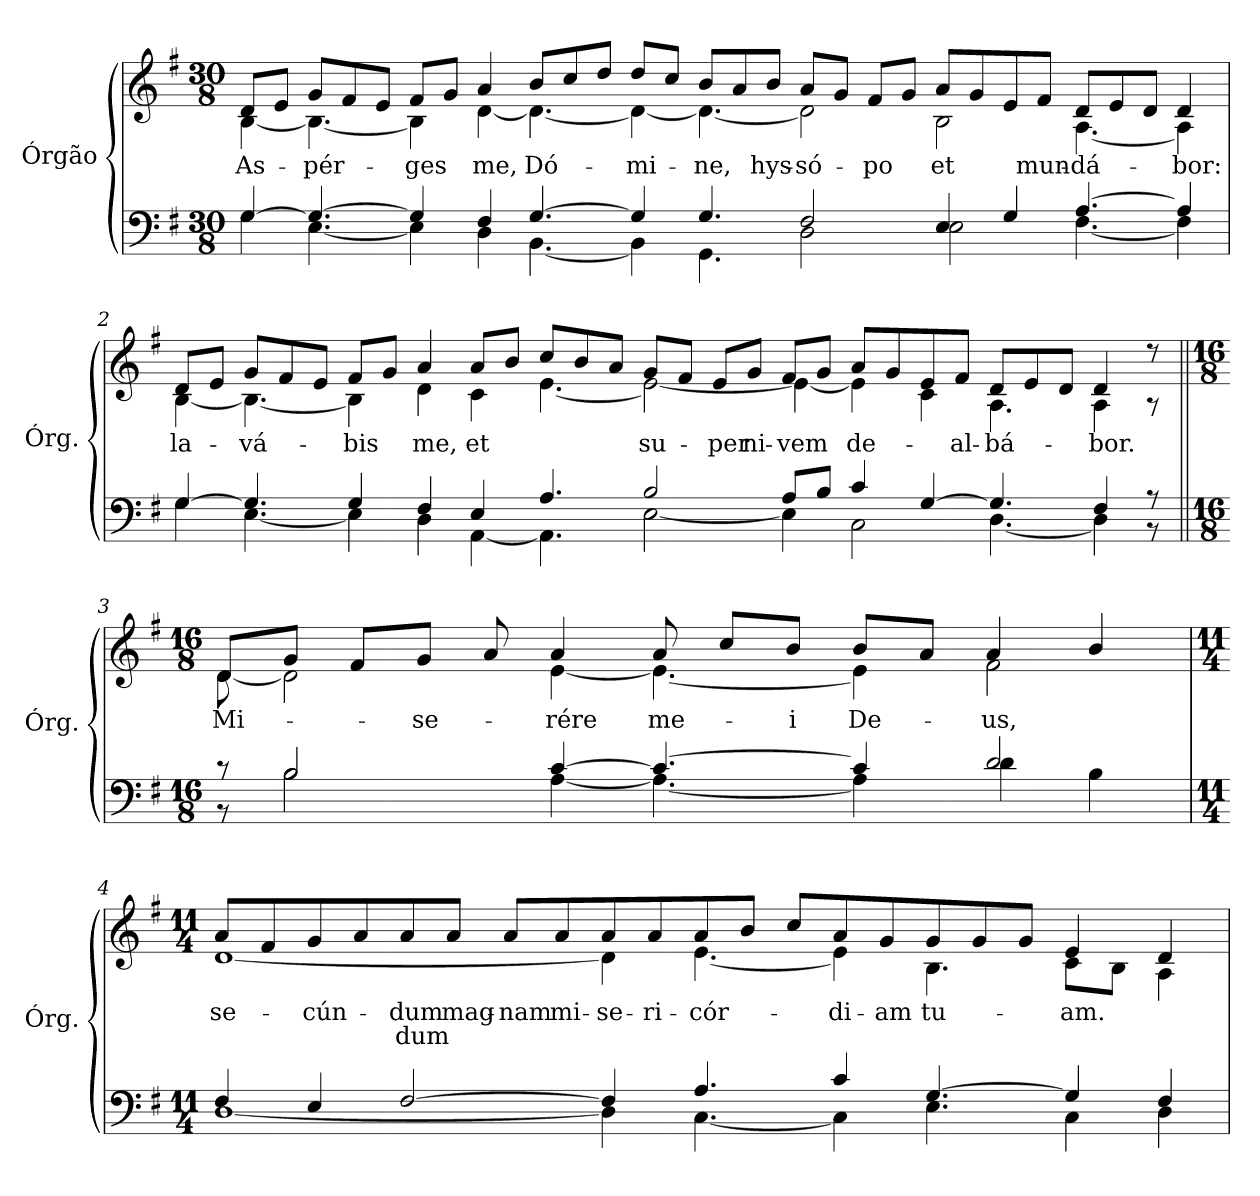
**kern	**kern	**text	**text
*part1	*part1	*part1	*part1
*staff2	*staff1	*staff1	*staff1
*I"Órgão	*	*	*
*I'Órg.	*	*	*
!!LO:PB:g=z
*clefF4	*clefG2	*	*
*k[f#]	*k[f#]	*	*
*G:	*G:	*	*
*M30/8	*M30/8	*	*
*MM66	*MM66	*	*
=1	=1	=1	=1
*^	*	*	*
!	!	!	!LO:LY:b:color=#000000	!
*	*	*^	*	*
[>4Gi/	4Gi\	8di/L	[<4Bi\	As-	.
.	.	8ei/J	.	.	.
!	!	!	!	!LO:LY:b:color=#000000	!
4.Gi/_>	[<4.Ei\	8gi/L	4.Bi\_<	-pér-	.
.	.	8f#i/	.	.	.
.	.	8ei/J	.	.	.
!	!	!	!	!LO:LY:b:color=#000000	!
4Gi/]	4Ei\]	8f#i/L	4Bi\]	-ges	.
.	.	8gi/J	.	.	.
!	!	!	!	!LO:LY:b:color=#000000	!
4F#i/	4Di\	4ai/	[<4di\	me,	.
!	!	!	!	!LO:LY:b:color=#000000	!
[>4.Gi/	[<4.BBi\	8bi/L	4.di\_<	Dó-	.
.	.	8cci/	.	.	.
.	.	8ddi/J	.	.	.
!	!	!	!	!LO:LY:b:color=#000000	!
4Gi/]	4BBi\]	8ddi/L	4di\_<	-mi-	.
.	.	8cci/J	.	.	.
!	!	!	!	!LO:LY:b:color=#000000	!
4.Gi/	4.GGi\	8bi/L	4.di\_<	-ne,	.
.	.	8ai/	.	.	.
!	!	!	!	!LO:LY:b:color=#000000	!
.	.	8bi/J	.	hys-	.
!	!	!	!	!LO:LY:b:color=#000000	!
2F#i/	2Di\	8ai/L	2di\]	-só-	.
.	.	8gi/J	.	.	.
!	!	!	!	!LO:LY:b:color=#000000	!
.	.	8f#i/L	.	-po	.
.	.	8gi/J	.	.	.
!	!	!	!	!LO:LY:b:color=#000000	!
4Ei/	2Ei\	8ai/L	2Bi\	et	.
.	.	8gi/	.	.	.
4Gi/	.	8ei/	.	.	.
!	!	!	!	!LO:LY:b:color=#000000	!
.	.	8f#i/J	.	mun-	.
!	!	!	!	!LO:LY:b:color=#000000	!
[>4.Ai/	[<4.F#i\	8di/L	[<4.Ai\	-dá-	.
.	.	8ei/	.	.	.
.	.	8di/J	.	.	.
!	!	!	!	!LO:LY:b:color=#000000	!
4Ai/]	4F#i\]	4di/	4Ai\]	-bor:	.
!!LO:LB:g=z	!!
=2	=2	=2	=2	=2	=2
!	!	!	!	!LO:LY:b:color=#000000	!
[>4Gi/	4Gi\	8di/L	[<4Bi\	la-	.
.	.	8ei/J	.	.	.
!	!	!	!	!LO:LY:b:color=#000000	!
4.Gi/]	[<4.Ei\	8gi/L	4.Bi\_<	-vá-	.
.	.	8f#i/	.	.	.
.	.	8ei/J	.	.	.
!	!	!	!	!LO:LY:b:color=#000000	!
4Gi/	4Ei\]	8f#i/L	4Bi\]	-bis	.
.	.	8gi/J	.	.	.
!	!	!	!	!LO:LY:b:color=#000000	!
4F#i/	4Di\	4ai/	4di\	me,	.
!	!	!	!	!LO:LY:b:color=#000000	!
4Ei/	[<4AAi\	8ai/L	4ci\	et	.
.	.	8bi/J	.	.	.
4.Ai/	4.AAi\]	8cci/L	[<4.ei\	.	.
.	.	8bi/	.	.	.
.	.	8ai/J	.	.	.
!	!	!	!	!LO:LY:b:color=#000000	!
2Bi/	[<2Ei\	8gi/L	2ei\_<	su-	.
.	.	8f#i/J	.	.	.
!	!	!	!	!LO:LY:b:color=#000000	!
.	.	8ei/L	.	-per	.
!	!	!	!	!LO:LY:b:color=#000000	!
.	.	8gi/J	.	ni-	.
!	!	!	!	!LO:LY:b:color=#000000	!
8Ai/L	4Ei\]	8f#i/L	4ei\_<	-vem	.
8Bi/J	.	8gi/J	.	.	.
!	!	!	!	!LO:LY:b:color=#000000	!
4ci/	2Ci\	8ai/L	4ei\]	de-	.
.	.	8gi/	.	.	.
[>4Gi/	.	8ei/	4ci\	.	.
!	!	!	!	!LO:LY:b:color=#000000	!
.	.	8f#i/J	.	-al-	.
!	!	!	!	!LO:LY:b:color=#000000	!
4.Gi/]	[<4.Di\	8di/L	4.Ai\	-bá-	.
.	.	8ei/	.	.	.
.	.	8di/J	.	.	.
!	!	!	!	!LO:LY:b:color=#000000	!
4F#i/	4Di\]	4di/	4Ai\	-bor.	.
8r	8r	8r	8r	.	.
!!LO:LB:g=z	!!
=3||	=3||	=3||	=3||	=3||	=3||
*M16/8	*	*M16/8	*	*	*
!	!	!	!	!LO:LY:b:color=#000000	!
8r	8r	8di/L	[<8di\	Mi-	.
2Bi/	2Bi\	8gi/J	2di\]	.	.
.	.	8f#i/L	.	.	.
!	!	!	!	!LO:LY:b:color=#000000	!
.	.	8gi/J	.	-se-	.
.	.	8ai/	.	.	.
!	!	!	!	!LO:LY:b:color=#000000	!
[>4ci/	[<4Ai\	4ai/	[<4ei\	-rére	.
!	!	!	!	!LO:LY:b:color=#000000	!
4.ci/_>	4.Ai\_<	8ai/	4.ei\_<	me-	.
.	.	8cci/L	.	.	.
!	!	!	!	!LO:LY:b:color=#000000	!
.	.	8bi/J	.	-i	.
!	!	!	!	!LO:LY:b:color=#000000	!
4ci/]	4Ai\]	8bi/L	4ei\]	De-	.
.	.	8ai/J	.	.	.
!	!	!	!	!LO:LY:b:color=#000000	!
2di/	4di\	4ai/	2f#i\	-us,	.
.	4Bi\	4bi/	.	.	.
!!LO:LB:g=z	!!
=4	=4	=4	=4	=4	=4
*M11/4	*	*M11/4	*	*	*
!	!	!	!	!LO:LY:b:color=#000000	!
4F#i/	[<1Di	8ai/L	[<1di	se-	.
.	.	8f#i/	.	.	.
!	!	!	!	!LO:LY:b:color=#000000	!
4Ei/	.	8gi/	.	-cún-	.
.	.	8ai/	.	.	.
!	!	!	!	!LO:LY:b:color=#000000	!LO:LY:b:color=#000000
[>2F#i/	.	8ai/	.	-dum	dum
!	!	!	!	!LO:LY:b:color=#000000	!
.	.	8ai/J	.	mag-	.
!	!	!	!	!LO:LY:b:color=#000000	!
.	.	8ai/L	.	-nam	.
!	!	!	!	!LO:LY:b:color=#000000	!
.	.	8ai/	.	mi-	.
!	!	!	!	!LO:LY:b:color=#000000	!
4F#i/]	4Di\]	8ai/	4di\]	-se-	.
!	!	!	!	!LO:LY:b:color=#000000	!
.	.	8ai/	.	-ri-	.
!	!	!	!	!LO:LY:b:color=#000000	!
4.Ai/	[<4.Ci\	8ai/	[<4.ei\	-cór-	.
.	.	8bi/J	.	.	.
.	.	8cci/L	.	.	.
!	!	!	!	!LO:LY:b:color=#000000	!
4ci/	4Ci\]	8ai/	4ei\]	-di-	.
!	!	!	!	!LO:LY:b:color=#000000	!
.	.	8gi/	.	-am	.
!	!	!	!	!LO:LY:b:color=#000000	!
[>4.Gi/	4.Ei\	8gi/	4.Bi\	tu-	.
.	.	8gi/	.	.	.
.	.	8gi/J	.	.	.
!	!	!	!	!LO:LY:b:color=#000000	!
4Gi/]	4Ci\	4ei/	8ci\L	-am.	.
.	.	.	8Bi\J	.	.
4F#i/	4Di\	4di/	4Ai\	.	.
*v	*v	*	*	*	*
*	*v	*v	*	*
=	=	=	=
*-	*-	*-	*-
